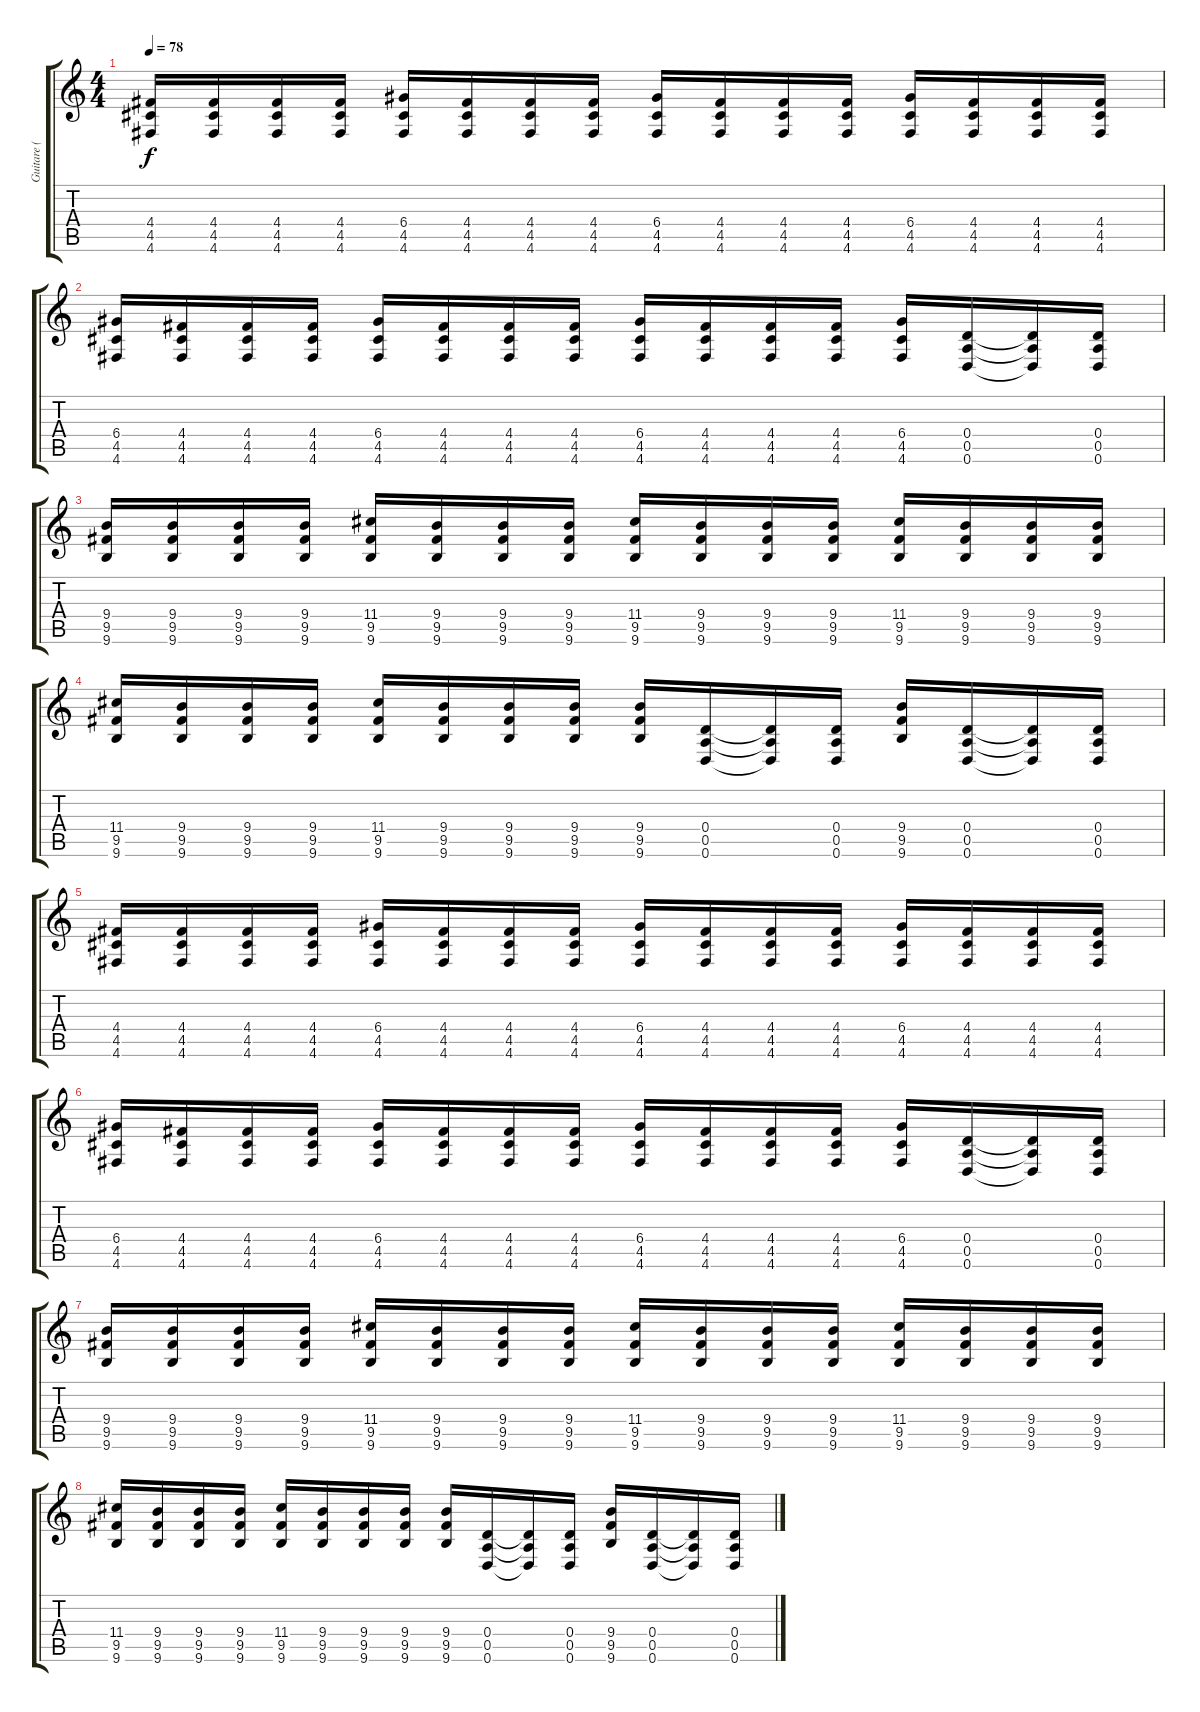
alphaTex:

\track ("Guitare ( Olivier )" "Guitare ( ") {instrument distortionguitar}
\staff {score tabs}
\tuning (E4 B3 G3 D3 A2 D2) {hide}
\ts (4 4)
\tempo 78
\clef g2
\ks c
(4.4 4.5 4.6).16{dy f} (4.4 4.5 4.6).16 (4.4 4.5 4.6).16 (4.4 4.5 4.6).16 (6.4 4.5 4.6).16 (4.4 4.5 4.6).16 (4.4 4.5 4.6).16 (4.4 4.5 4.6).16 (6.4 4.5 4.6).16 (4.4 4.5 4.6).16 (4.4 4.5 4.6).16 (4.4 4.5 4.6).16 (6.4 4.5 4.6).16 (4.4 4.5 4.6).16 (4.4 4.5 4.6).16 (4.4 4.5 4.6).16 |
(6.4 4.5 4.6).16 (4.4 4.5 4.6).16 (4.4 4.5 4.6).16 (4.4 4.5 4.6).16 (6.4 4.5 4.6).16 (4.4 4.5 4.6).16 (4.4 4.5 4.6).16 (4.4 4.5 4.6).16 (6.4 4.5 4.6).16 (4.4 4.5 4.6).16 (4.4 4.5 4.6).16 (4.4 4.5 4.6).16 (6.4 4.5 4.6).16 (0.4 0.5 0.6).16 (0.4{t} 0.5{t} 0.6{t}).16 (0.4 0.5 0.6).16 |
(9.4 9.5 9.6).16 (9.4 9.5 9.6).16 (9.4 9.5 9.6).16 (9.4 9.5 9.6).16 (11.4 9.5 9.6).16 (9.4 9.5 9.6).16 (9.4 9.5 9.6).16 (9.4 9.5 9.6).16 (11.4 9.5 9.6).16 (9.4 9.5 9.6).16 (9.4 9.5 9.6).16 (9.4 9.5 9.6).16 (11.4 9.5 9.6).16 (9.4 9.5 9.6).16 (9.4 9.5 9.6).16 (9.4 9.5 9.6).16 |
(11.4 9.5 9.6).16 (9.4 9.5 9.6).16 (9.4 9.5 9.6).16 (9.4 9.5 9.6).16 (11.4 9.5 9.6).16 (9.4 9.5 9.6).16 (9.4 9.5 9.6).16 (9.4 9.5 9.6).16 (9.4 9.5 9.6).16 (0.4 0.5 0.6).16 (0.4{t} 0.5{t} 0.6{t}).16 (0.4 0.5 0.6).16 (9.4 9.5 9.6).16 (0.4 0.5 0.6).16 (0.4{t} 0.5{t} 0.6{t}).16 (0.4 0.5 0.6).16 |
(4.4 4.5 4.6).16 (4.4 4.5 4.6).16 (4.4 4.5 4.6).16 (4.4 4.5 4.6).16 (6.4 4.5 4.6).16 (4.4 4.5 4.6).16 (4.4 4.5 4.6).16 (4.4 4.5 4.6).16 (6.4 4.5 4.6).16 (4.4 4.5 4.6).16 (4.4 4.5 4.6).16 (4.4 4.5 4.6).16 (6.4 4.5 4.6).16 (4.4 4.5 4.6).16 (4.4 4.5 4.6).16 (4.4 4.5 4.6).16 |
(6.4 4.5 4.6).16 (4.4 4.5 4.6).16 (4.4 4.5 4.6).16 (4.4 4.5 4.6).16 (6.4 4.5 4.6).16 (4.4 4.5 4.6).16 (4.4 4.5 4.6).16 (4.4 4.5 4.6).16 (6.4 4.5 4.6).16 (4.4 4.5 4.6).16 (4.4 4.5 4.6).16 (4.4 4.5 4.6).16 (6.4 4.5 4.6).16 (0.4 0.5 0.6).16 (0.4{t} 0.5{t} 0.6{t}).16 (0.4 0.5 0.6).16 |
(9.4 9.5 9.6).16 (9.4 9.5 9.6).16 (9.4 9.5 9.6).16 (9.4 9.5 9.6).16 (11.4 9.5 9.6).16 (9.4 9.5 9.6).16 (9.4 9.5 9.6).16 (9.4 9.5 9.6).16 (11.4 9.5 9.6).16 (9.4 9.5 9.6).16 (9.4 9.5 9.6).16 (9.4 9.5 9.6).16 (11.4 9.5 9.6).16 (9.4 9.5 9.6).16 (9.4 9.5 9.6).16 (9.4 9.5 9.6).16 |
(11.4 9.5 9.6).16 (9.4 9.5 9.6).16 (9.4 9.5 9.6).16 (9.4 9.5 9.6).16 (11.4 9.5 9.6).16 (9.4 9.5 9.6).16 (9.4 9.5 9.6).16 (9.4 9.5 9.6).16 (9.4 9.5 9.6).16 (0.4 0.5 0.6).16 (0.4{t} 0.5{t} 0.6{t}).16 (0.4 0.5 0.6).16 (9.4 9.5 9.6).16 (0.4 0.5 0.6).16 (0.4{t} 0.5{t} 0.6{t}).16 (0.4 0.5 0.6).16
